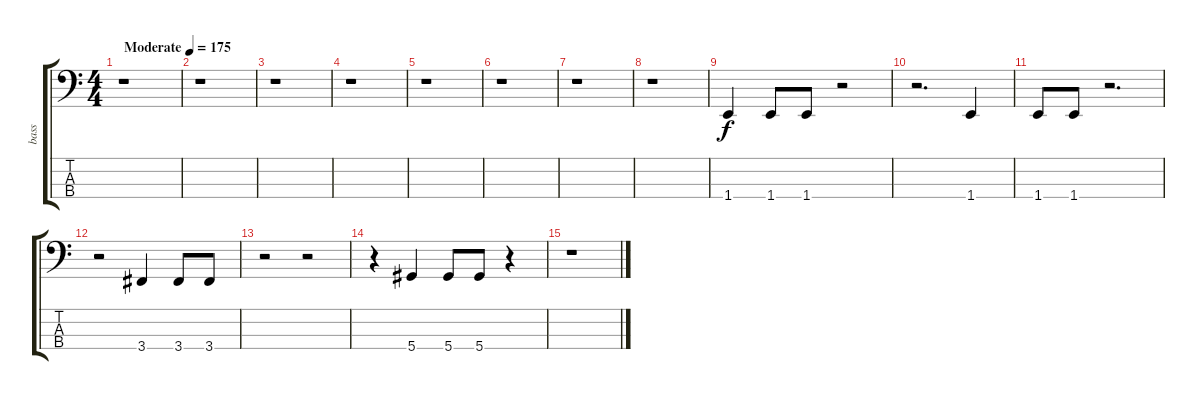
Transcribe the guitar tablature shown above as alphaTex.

\track ("bass" "bass") {instrument electricbassfinger}
\staff {score tabs}
\tuning (Gb2 Db2 Ab1 Eb1) {hide}
\ts (4 4)
\tempo (175 "Moderate")
\clef f4
\ks c
r.1{dy f instrument electricbassfinger} |
r.1 |
r.1 |
r.1 |
r.1 |
r.1 |
r.1 |
r.1 |
1.4.4 1.4.8 1.4.8 r.2 |
r.2{d} 1.4.4 |
1.4.8 1.4.8 r.2{d} |
r.2 3.4.4 3.4.8 3.4.8 |
r.2 r.2 |
r.4 5.4.4 5.4.8 5.4.8 r.4 |
r.1
